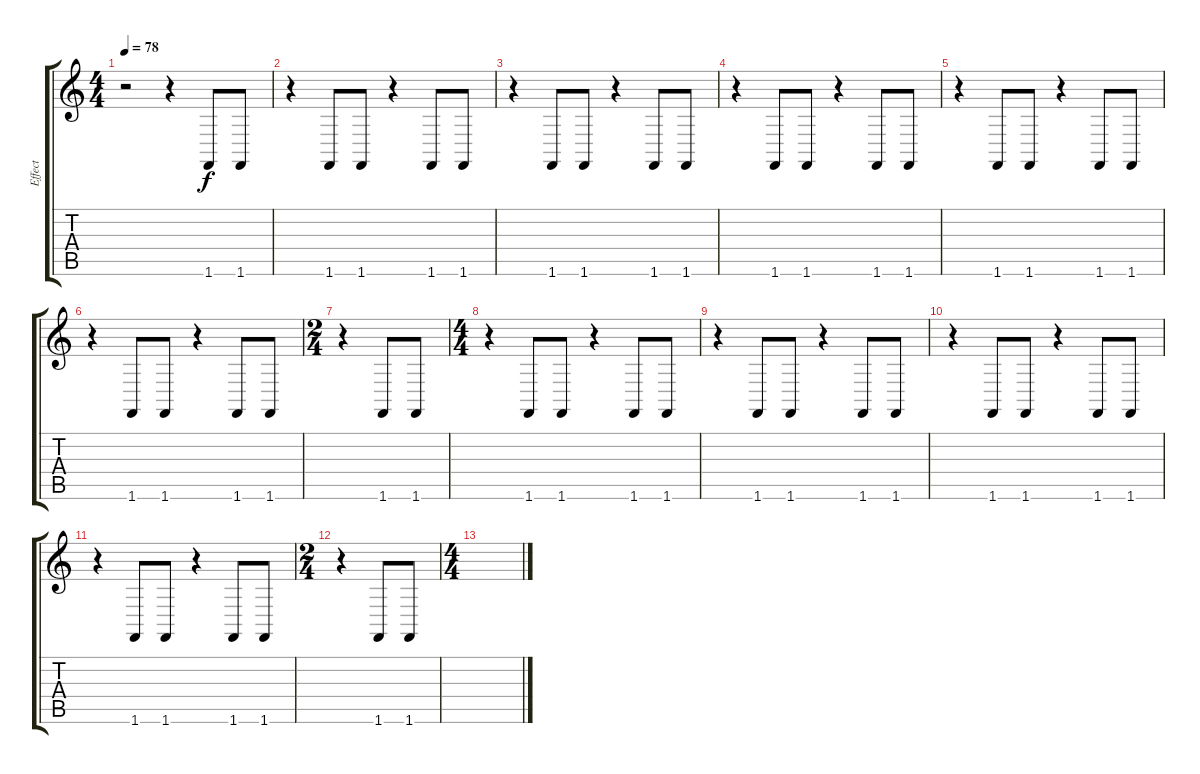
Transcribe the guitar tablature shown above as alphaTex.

\track ("Effect" "Effect") {instrument lead2sawtooth}
\staff {score tabs}
\tuning (E4 B3 G3 D3 A2 E2) {hide}
\ts (4 4)
\tempo 78
\clef g2
\ks c
r.2{dy f} r.4 1.6.8 1.6.8 |
r.4 1.6.8 1.6.8 r.4 1.6.8 1.6.8 |
r.4 1.6.8 1.6.8 r.4 1.6.8 1.6.8 |
r.4 1.6.8 1.6.8 r.4 1.6.8 1.6.8 |
r.4 1.6.8 1.6.8 r.4 1.6.8 1.6.8 |
r.4 1.6.8 1.6.8 r.4 1.6.8 1.6.8 |
\ts (2 4)
r.4 1.6.8 1.6.8 |
\ts (4 4)
r.4 1.6.8 1.6.8 r.4 1.6.8 1.6.8 |
r.4 1.6.8 1.6.8 r.4 1.6.8 1.6.8 |
r.4 1.6.8 1.6.8 r.4 1.6.8 1.6.8 |
r.4 1.6.8 1.6.8 r.4 1.6.8 1.6.8 |
\ts (2 4)
r.4 1.6.8 1.6.8 |
\ts (4 4)
